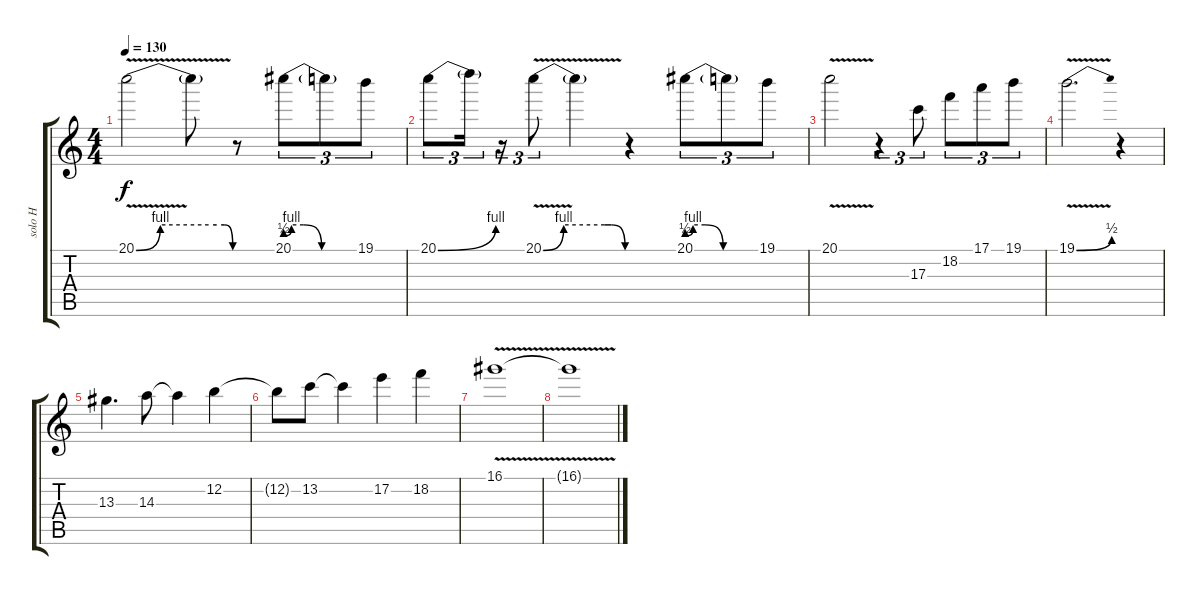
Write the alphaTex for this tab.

\track ("solo H" "solo H") {instrument distortionguitar}
\staff {score tabs}
\tuning (E4 B3 G3 D3 A2 E2) {hide}
\ts (4 4)
\tempo 130
\clef g2
\ks c
20.1{be (custom 0 0 15 4 45 4 50 4 55 4 60 0) v}.2{dy f} 20.1{t}.8 r.8 20.1{be (custom 0 2 5 4 15 4 30 0 60 0)}.8{tu (3 2)} 20.1{t}.8{tu (3 2)} 19.1.8{tu (3 2)} |
20.1{be (bend 0 0 60 4)}.8{tu (3 2)} 20.1{t}.16{tu (3 2)} r.16{tu (3 2)} 20.1{be (custom 0 0 15 4 45 4 50 4 60 0) v}.8{tu (3 2)} 20.1{t}.4 r.4 20.1{be (custom 0 2 5 4 15 4 30 0 60 0)}.8{tu (3 2)} 20.1{t}.8{tu (3 2)} 19.1.8{tu (3 2)} |
20.1{v}.2 r.4{tu (3 2)} 17.3.8{tu (3 2)} 18.2.8{tu (3 2)} 17.1.8{tu (3 2)} 19.1.8{tu (3 2)} |
19.1{be (bend 0 0 60 2) v}.2{d} r.4 |
13.3.4{d} 14.3.8 14.3{t}.4 12.2.4 |
12.2{t}.8 13.2.8 13.2{t}.4 17.2.4 18.2.4 |
16.1{v}.1 |
16.1{v t}.1
